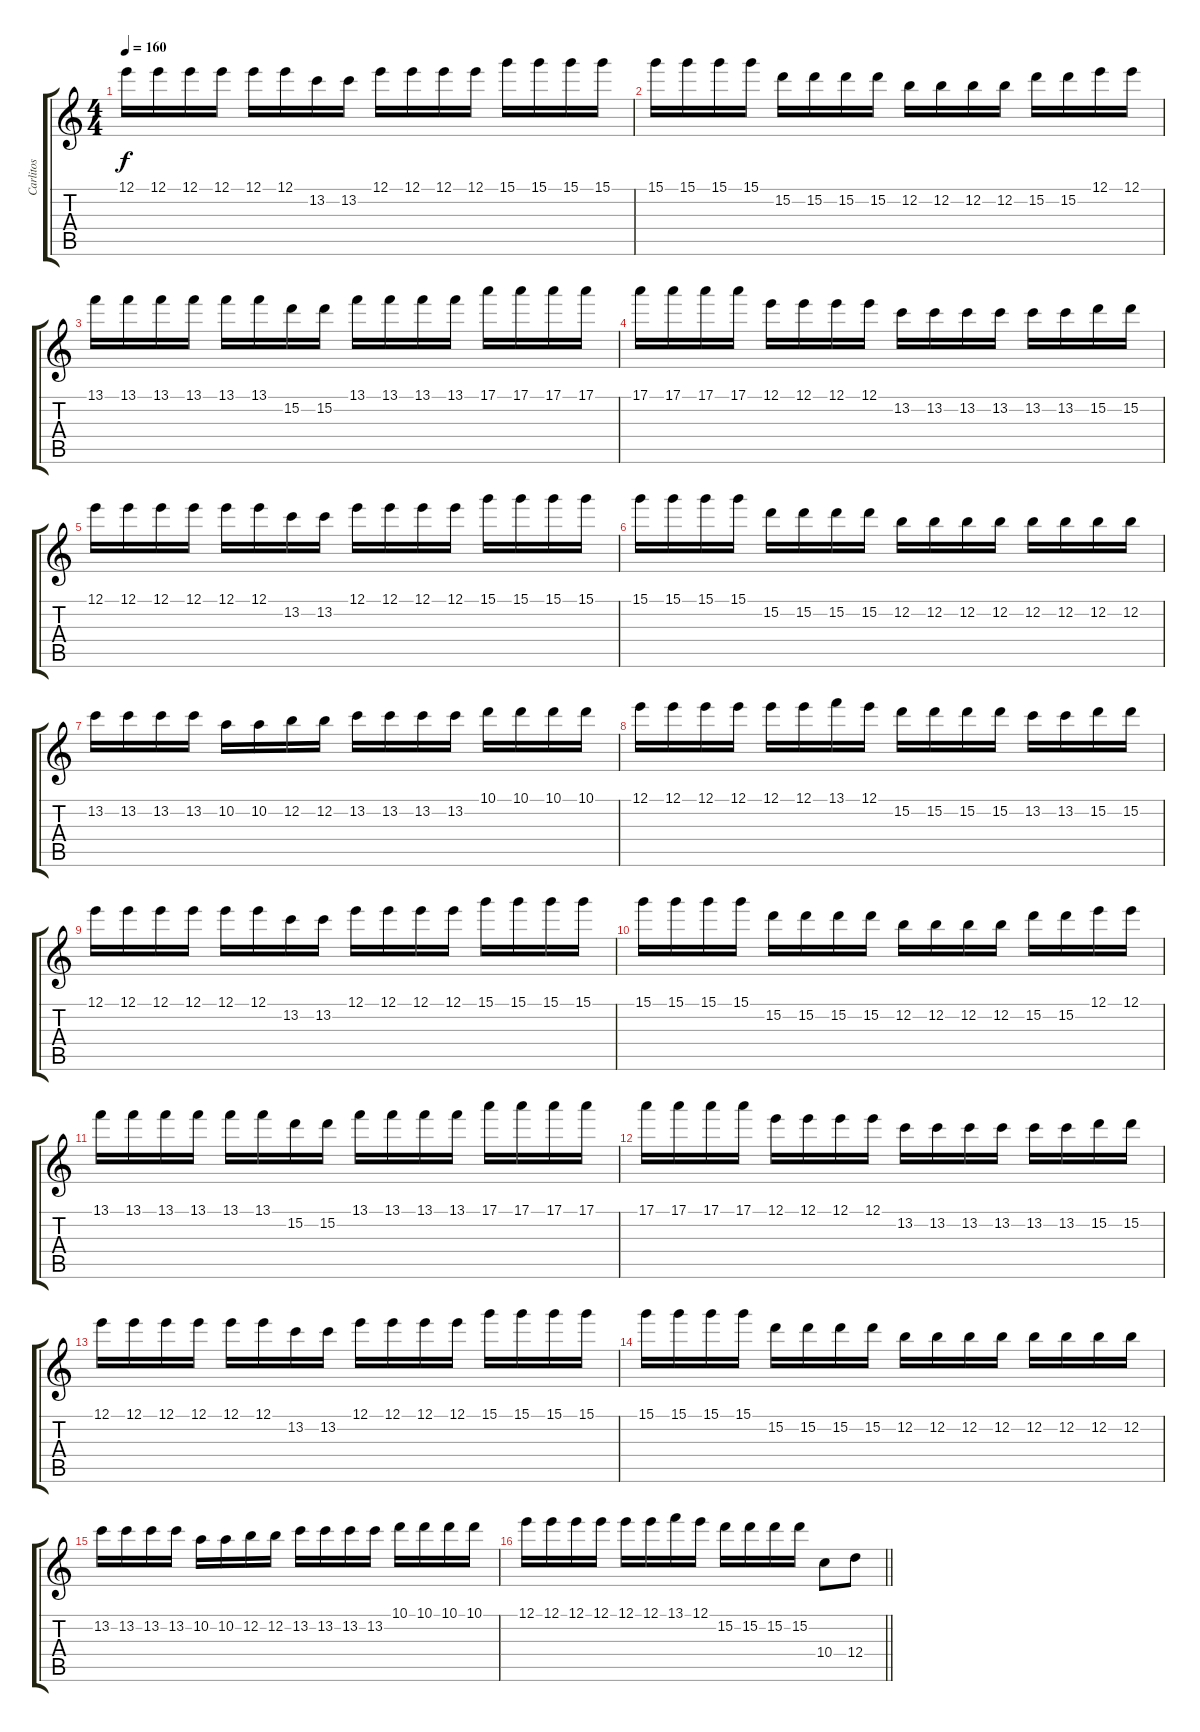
\track ("Carlitos" "Carlitos") {instrument distortionguitar}
\staff {score tabs}
\tuning (E4 B3 G3 D3 A2 E2) {hide}
\ts (4 4)
\tempo 160
\clef g2
\ks c
12.1.16{dy f} 12.1.16 12.1.16 12.1.16 12.1.16 12.1.16 13.2.16 13.2.16 12.1.16 12.1.16 12.1.16 12.1.16 15.1.16 15.1.16 15.1.16 15.1.16 |
15.1.16 15.1.16 15.1.16 15.1.16 15.2.16 15.2.16 15.2.16 15.2.16 12.2.16 12.2.16 12.2.16 12.2.16 15.2.16 15.2.16 12.1.16 12.1.16 |
13.1.16 13.1.16 13.1.16 13.1.16 13.1.16 13.1.16 15.2.16 15.2.16 13.1.16 13.1.16 13.1.16 13.1.16 17.1.16 17.1.16 17.1.16 17.1.16 |
17.1.16 17.1.16 17.1.16 17.1.16 12.1.16 12.1.16 12.1.16 12.1.16 13.2.16 13.2.16 13.2.16 13.2.16 13.2.16 13.2.16 15.2.16 15.2.16 |
12.1.16 12.1.16 12.1.16 12.1.16 12.1.16 12.1.16 13.2.16 13.2.16 12.1.16 12.1.16 12.1.16 12.1.16 15.1.16 15.1.16 15.1.16 15.1.16 |
15.1.16 15.1.16 15.1.16 15.1.16 15.2.16 15.2.16 15.2.16 15.2.16 12.2.16 12.2.16 12.2.16 12.2.16 12.2.16 12.2.16 12.2.16 12.2.16 |
13.2.16 13.2.16 13.2.16 13.2.16 10.2.16 10.2.16 12.2.16 12.2.16 13.2.16 13.2.16 13.2.16 13.2.16 10.1.16 10.1.16 10.1.16 10.1.16 |
12.1.16 12.1.16 12.1.16 12.1.16 12.1.16 12.1.16 13.1.16 12.1.16 15.2.16 15.2.16 15.2.16 15.2.16 13.2.16 13.2.16 15.2.16 15.2.16 |
12.1.16 12.1.16 12.1.16 12.1.16 12.1.16 12.1.16 13.2.16 13.2.16 12.1.16 12.1.16 12.1.16 12.1.16 15.1.16 15.1.16 15.1.16 15.1.16 |
15.1.16 15.1.16 15.1.16 15.1.16 15.2.16 15.2.16 15.2.16 15.2.16 12.2.16 12.2.16 12.2.16 12.2.16 15.2.16 15.2.16 12.1.16 12.1.16 |
13.1.16 13.1.16 13.1.16 13.1.16 13.1.16 13.1.16 15.2.16 15.2.16 13.1.16 13.1.16 13.1.16 13.1.16 17.1.16 17.1.16 17.1.16 17.1.16 |
17.1.16 17.1.16 17.1.16 17.1.16 12.1.16 12.1.16 12.1.16 12.1.16 13.2.16 13.2.16 13.2.16 13.2.16 13.2.16 13.2.16 15.2.16 15.2.16 |
12.1.16 12.1.16 12.1.16 12.1.16 12.1.16 12.1.16 13.2.16 13.2.16 12.1.16 12.1.16 12.1.16 12.1.16 15.1.16 15.1.16 15.1.16 15.1.16 |
15.1.16 15.1.16 15.1.16 15.1.16 15.2.16 15.2.16 15.2.16 15.2.16 12.2.16 12.2.16 12.2.16 12.2.16 12.2.16 12.2.16 12.2.16 12.2.16 |
13.2.16 13.2.16 13.2.16 13.2.16 10.2.16 10.2.16 12.2.16 12.2.16 13.2.16 13.2.16 13.2.16 13.2.16 10.1.16 10.1.16 10.1.16 10.1.16 |
\barLineRight lightlight
12.1.16 12.1.16 12.1.16 12.1.16 12.1.16 12.1.16 13.1.16 12.1.16 15.2.16 15.2.16 15.2.16 15.2.16 10.4.8 12.4.8
